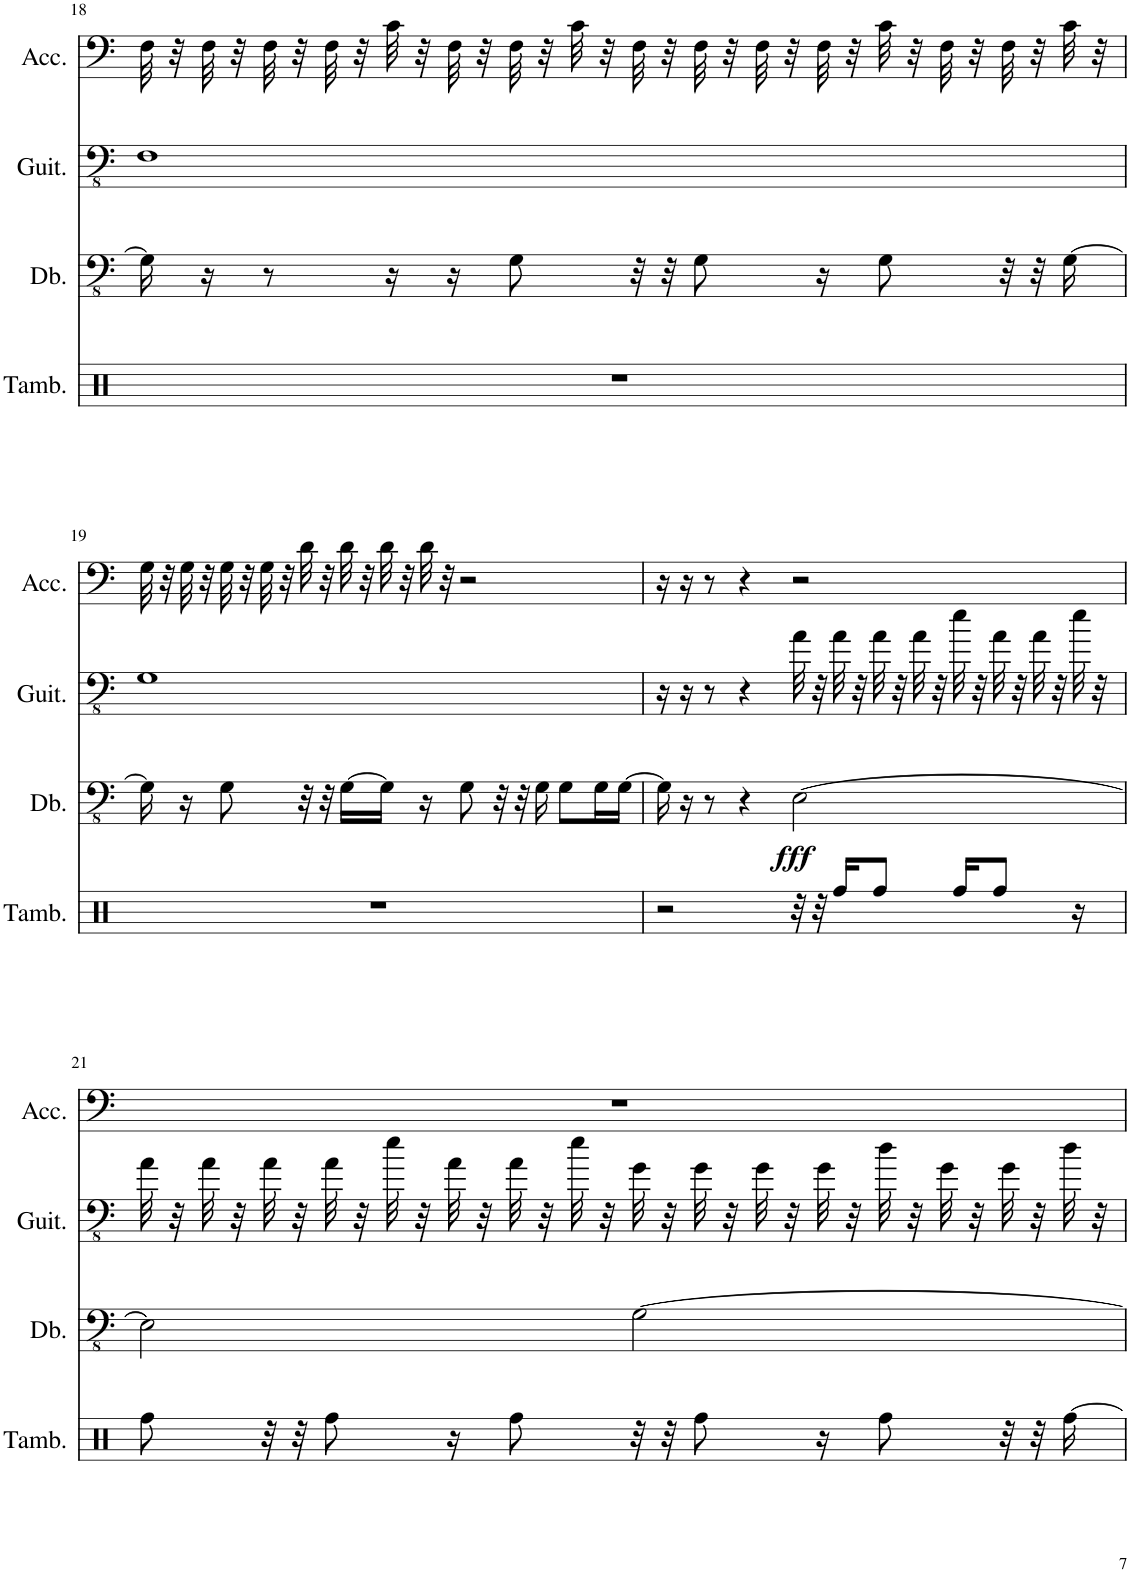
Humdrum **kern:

**kern	**kern	**dynam	**kern	**kern
*part4	*part3	*part3	*part2	*part1
*staff4	*staff3	*staff3	*staff2	*staff1
*I"Tambourine	*I"Double Bass	*	*I"Acoustic Guitar	*I"Accordion
*I'Tamb.	*I'Db.	*	*I'Guit.	*I'Acc.
!!LO:PB:g=z
*clefX	*clefFv4	*	*clefFv4	*clefF4
*	*Trd7c12	*	*	*
*k[]	*k[]	*	*k[]	*k[]
*M4/4	*M4/4	*	*M4/4	*M4/4
=18	=18	=18	=18	=18
1r	16GG\]	.	1FF	32F\
.	.	.	.	32r
.	16r	.	.	32F\
.	.	.	.	32r
.	8r	.	.	32F\
.	.	.	.	32r
.	.	.	.	32F\
.	.	.	.	32r
.	16r	.	.	32c\
.	.	.	.	32r
.	16r	.	.	32F\
.	.	.	.	32r
.	8GG\	.	.	32F\
.	.	.	.	32r
.	.	.	.	32c\
.	.	.	.	32r
.	32r	.	.	32F\
.	32r	.	.	32r
.	8GG\	.	.	32F\
.	.	.	.	32r
.	.	.	.	32F\
.	.	.	.	32r
.	16r	.	.	32F\
.	.	.	.	32r
.	8GG\	.	.	32c\
.	.	.	.	32r
.	.	.	.	32F\
.	.	.	.	32r
.	32r	.	.	32F\
.	32r	.	.	32r
.	[16GG\	.	.	32c\
.	.	.	.	32r
!!LO:LB:g=z
=19	=19	=19	=19	=19
1r	16GG\]	.	1GG	32G\
.	.	.	.	32r
.	16r	.	.	32G\
.	.	.	.	32r
.	8GG\	.	.	32G\
.	.	.	.	32r
.	.	.	.	32G\
.	.	.	.	32r
.	32r	.	.	32d\
.	32r	.	.	32r
.	[16GG\LL	.	.	32d\
.	.	.	.	32r
.	16GG\JJ]	.	.	32d\
.	.	.	.	32r
.	16r	.	.	32d\
.	.	.	.	32r
.	8GG\	.	.	2r
.	32r	.	.	.
.	32r	.	.	.
.	16GG\	.	.	.
.	8GG\L	.	.	.
.	16GG\L	.	.	.
.	[16GG\JJ	.	.	.
=20	=20	=20	=20	=20
2r	16GG\]	.	16r	16r
.	16r	.	16r	16r
.	8r	.	8r	8r
.	4r	.	4r	4r
!	!	!LO:DY:b	!	!
32r	[2EE\	fff	32A\	2r
32r	.	.	32r	.
16Rff/KL	.	.	32A\	.
.	.	.	32r	.
8Rff/J	.	.	32A\	.
.	.	.	32r	.
.	.	.	32A\	.
.	.	.	32r	.
16Rff/KL	.	.	32e\	.
.	.	.	32r	.
8Rff/J	.	.	32A\	.
.	.	.	32r	.
.	.	.	32A\	.
.	.	.	32r	.
16r	.	.	32e\	.
.	.	.	32r	.
!!LO:LB:g=z
=21	=21	=21	=21	=21
8Rff\	2EE\]	.	32A\	1r
.	.	.	32r	.
.	.	.	32A\	.
.	.	.	32r	.
32r	.	.	32A\	.
32r	.	.	32r	.
8Rff\	.	.	32A\	.
.	.	.	32r	.
.	.	.	32e\	.
.	.	.	32r	.
16r	.	.	32A\	.
.	.	.	32r	.
8Rff\	.	.	32A\	.
.	.	.	32r	.
.	.	.	32e\	.
.	.	.	32r	.
32r	[2GG\	.	32G\	.
32r	.	.	32r	.
8Rff\	.	.	32G\	.
.	.	.	32r	.
.	.	.	32G\	.
.	.	.	32r	.
16r	.	.	32G\	.
.	.	.	32r	.
8Rff\	.	.	32d\	.
.	.	.	32r	.
.	.	.	32G\	.
.	.	.	32r	.
32r	.	.	32G\	.
32r	.	.	32r	.
[16Rff\	.	.	32d\	.
.	.	.	32r	.
=	=	=	=	=
*-	*-	*-	*-	*-
